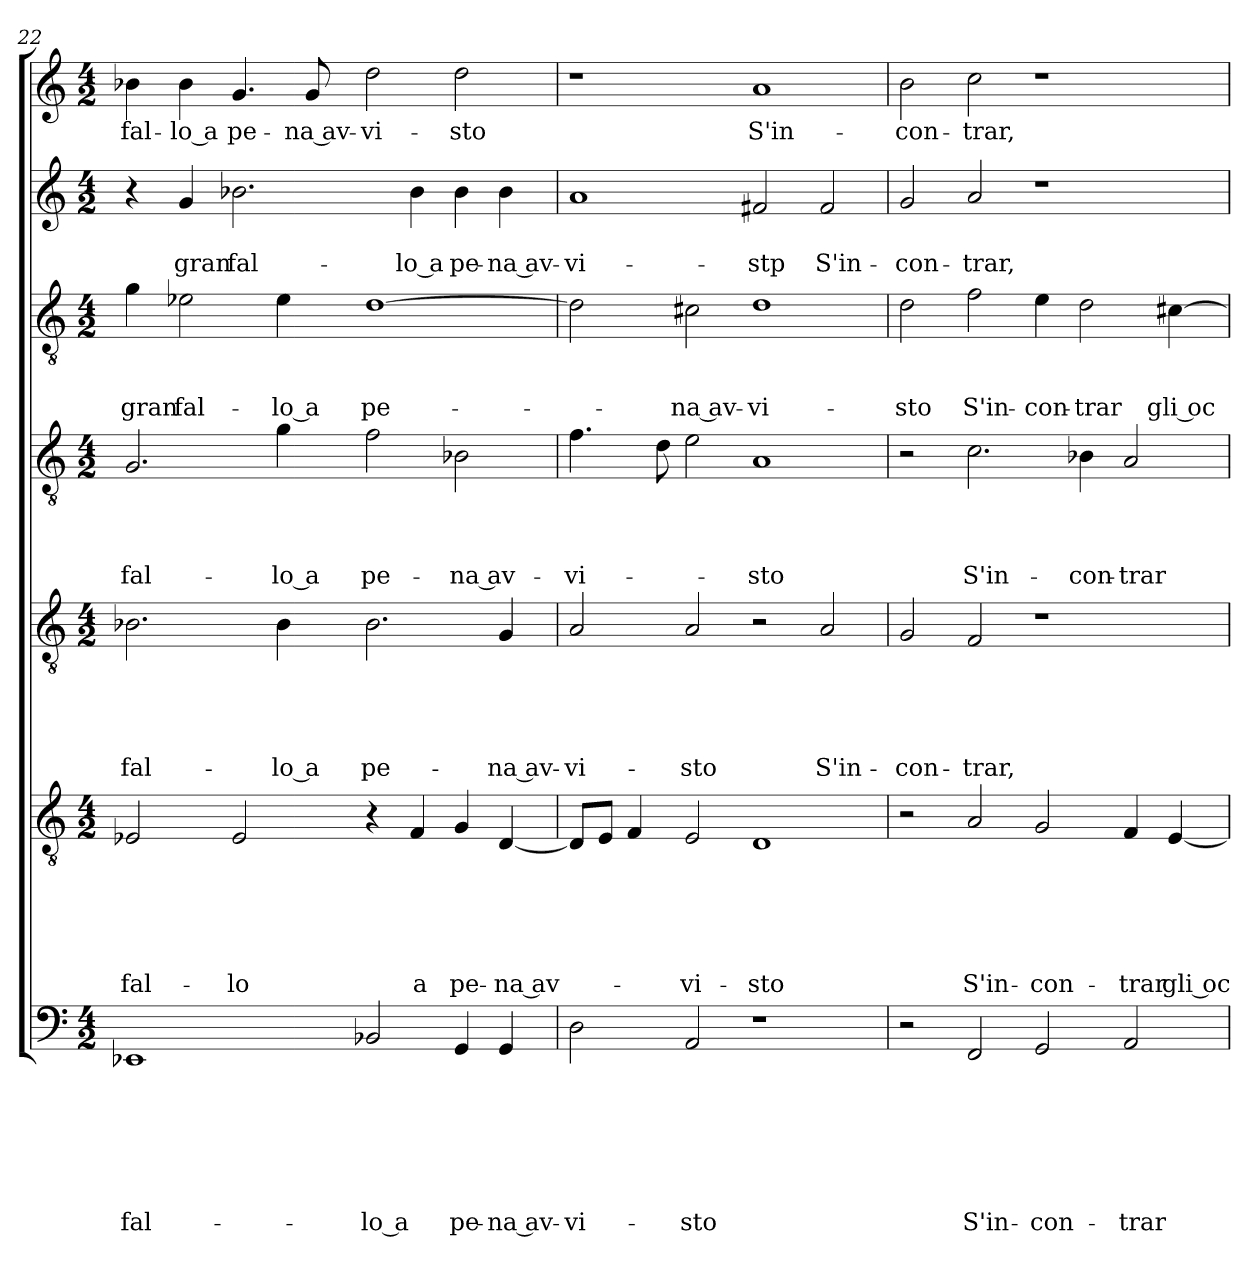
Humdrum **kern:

**kern	**text	**text	**text	**text	**text	**text	**text	**kern	**text	**text	**text	**text	**text	**text	**kern	**text	**text	**text	**text	**text	**kern	**text	**text	**text	**text	**kern	**text	**text	**text	**kern	**text	**text	**kern	**text
*part7	*part7	*part7	*part7	*part7	*part7	*part7	*part7	*part6	*part6	*part6	*part6	*part6	*part6	*part6	*part5	*part5	*part5	*part5	*part5	*part5	*part4	*part4	*part4	*part4	*part4	*part3	*part3	*part3	*part3	*part2	*part2	*part2	*part1	*part1
*staff7	*staff7	*staff7	*staff7	*staff7	*staff7	*staff7	*staff7	*staff6	*staff6	*staff6	*staff6	*staff6	*staff6	*staff6	*staff5	*staff5	*staff5	*staff5	*staff5	*staff5	*staff4	*staff4	*staff4	*staff4	*staff4	*staff3	*staff3	*staff3	*staff3	*staff2	*staff2	*staff2	*staff1	*staff1
*clefF4	*	*	*	*	*	*	*	*clefGv2	*	*	*	*	*	*	*clefGv2	*	*	*	*	*	*clefGv2	*	*	*	*	*clefGv2	*	*	*	*clefG2	*	*	*clefG2	*
*k[]	*	*	*	*	*	*	*	*k[]	*	*	*	*	*	*	*k[]	*	*	*	*	*	*k[]	*	*	*	*	*k[]	*	*	*	*k[]	*	*	*k[]	*
*a:	*	*	*	*	*	*	*	*a:	*	*	*	*	*	*	*a:	*	*	*	*	*	*a:	*	*	*	*	*a:	*	*	*	*a:	*	*	*a:	*
*M4/2	*	*	*	*	*	*	*	*M4/2	*	*	*	*	*	*	*M4/2	*	*	*	*	*	*M4/2	*	*	*	*	*M4/2	*	*	*	*M4/2	*	*	*M4/2	*
=22	=22	=22	=22	=22	=22	=22	=22	=22	=22	=22	=22	=22	=22	=22	=22	=22	=22	=22	=22	=22	=22	=22	=22	=22	=22	=22	=22	=22	=22	=22	=22	=22	=22	=22
!	!	!	!	!	!	!	!LO:LY:b	!	!	!	!	!	!	!LO:LY:b	!	!	!	!	!	!LO:LY:b	!	!	!	!	!LO:LY:b	!	!	!	!LO:LY:b	!	!	!	!	!LO:LY:b
1EE-X	.	.	.	.	.	.	fal-	2E-X/	.	.	.	.	.	fal-	2.B-X\	.	.	.	.	fal-	2.G/	.	.	.	fal-	4g\	.	.	gran	4r	.	.	4b-X\	fal-
!	!	!	!	!	!	!	!	!	!	!	!	!	!	!	!	!	!	!	!	!	!	!	!	!	!	!	!	!	!LO:LY:b	!	!	!LO:LY:b	!	!LO:LY:b
.	.	.	.	.	.	.	.	.	.	.	.	.	.	.	.	.	.	.	.	.	.	.	.	.	.	2e-X\	.	.	fal-	4g/	.	gran	4b-\	-lo a
!	!	!	!	!	!	!	!	!	!	!	!	!	!	!LO:LY:b	!	!	!	!	!	!	!	!	!	!	!	!	!	!	!	!	!	!LO:LY:b	!	!LO:LY:b
.	.	.	.	.	.	.	.	2E-/	.	.	.	.	.	-lo	.	.	.	.	.	.	.	.	.	.	.	.	.	.	.	2.b-X\	.	fal-	4.g/	pe-
!	!	!	!	!	!	!	!	!	!	!	!	!	!	!	!	!	!	!	!	!LO:LY:b	!	!	!	!	!LO:LY:b	!	!	!	!LO:LY:b	!	!	!	!	!
.	.	.	.	.	.	.	.	.	.	.	.	.	.	.	4B-\	.	.	.	.	-lo a	4g\	.	.	.	-lo a	4e-\	.	.	-lo a	.	.	.	.	.
!	!	!	!	!	!	!	!	!	!	!	!	!	!	!	!	!	!	!	!	!	!	!	!	!	!	!	!	!	!	!	!	!	!	!LO:LY:b
.	.	.	.	.	.	.	.	.	.	.	.	.	.	.	.	.	.	.	.	.	.	.	.	.	.	.	.	.	.	.	.	.	8g/	-na av-
!	!	!	!	!	!	!	!LO:LY:b	!	!	!	!	!	!	!	!	!	!	!	!	!LO:LY:b	!	!	!	!	!LO:LY:b	!	!	!	!LO:LY:b	!	!	!	!	!LO:LY:b
2BB-X/	.	.	.	.	.	.	-lo a	4r	.	.	.	.	.	.	2.B-\	.	.	.	.	pe-	2f\	.	.	.	pe-	[1d	.	.	pe-	.	.	.	2dd\	-vi-
!	!	!	!	!	!	!	!	!	!	!	!	!	!	!LO:LY:b	!	!	!	!	!	!	!	!	!	!	!	!	!	!	!	!	!	!LO:LY:b	!	!
.	.	.	.	.	.	.	.	4F/	.	.	.	.	.	a	.	.	.	.	.	.	.	.	.	.	.	.	.	.	.	4b-\	.	-lo a	.	.
!	!	!	!	!	!	!	!LO:LY:b	!	!	!	!	!	!	!LO:LY:b	!	!	!	!	!	!	!	!	!	!	!LO:LY:b	!	!	!	!	!	!	!LO:LY:b	!	!LO:LY:b
4GG/	.	.	.	.	.	.	pe-	4G/	.	.	.	.	.	pe-	.	.	.	.	.	.	2B-X\	.	.	.	-na av-	.	.	.	.	4b-\	.	pe-	2dd\	-sto
!	!	!	!	!	!	!	!LO:LY:b	!	!	!	!	!	!	!LO:LY:b	!	!	!	!	!	!LO:LY:b	!	!	!	!	!	!	!	!	!	!	!	!LO:LY:b	!	!
4GG/	.	.	.	.	.	.	-na av-	[4D/	.	.	.	.	.	-na av-	4G/	.	.	.	.	-na av-	.	.	.	.	.	.	.	.	.	4b-\	.	-na av-	.	.
=23	=23	=23	=23	=23	=23	=23	=23	=23	=23	=23	=23	=23	=23	=23	=23	=23	=23	=23	=23	=23	=23	=23	=23	=23	=23	=23	=23	=23	=23	=23	=23	=23	=23	=23
!	!	!	!	!	!	!	!LO:LY:b	!	!	!	!	!	!	!	!	!	!	!	!	!LO:LY:b	!	!	!	!	!LO:LY:b	!	!	!	!	!	!	!LO:LY:b	!	!
2D\	.	.	.	.	.	.	-vi-	8D/L]	.	.	.	.	.	.	2A/	.	.	.	.	-vi-	4.f\	.	.	.	-vi-	2d\]	.	.	.	1a	.	-vi-	1r	.
.	.	.	.	.	.	.	.	8E/J	.	.	.	.	.	.	.	.	.	.	.	.	.	.	.	.	.	.	.	.	.	.	.	.	.	.
.	.	.	.	.	.	.	.	4F/	.	.	.	.	.	.	.	.	.	.	.	.	.	.	.	.	.	.	.	.	.	.	.	.	.	.
.	.	.	.	.	.	.	.	.	.	.	.	.	.	.	.	.	.	.	.	.	8d\	.	.	.	.	.	.	.	.	.	.	.	.	.
!	!	!	!	!	!	!	!LO:LY:b	!	!	!	!	!	!	!LO:LY:b	!	!	!	!	!	!LO:LY:b	!	!	!	!	!	!	!	!	!LO:LY:b	!	!	!	!	!
2AA/	.	.	.	.	.	.	-sto	2E/	.	.	.	.	.	-vi-	2A/	.	.	.	.	-sto	2e\	.	.	.	.	2c#X\	.	.	-na av-	.	.	.	.	.
!	!	!	!	!	!	!	!	!	!	!	!	!	!	!LO:LY:b	!	!	!	!	!	!	!	!	!	!	!LO:LY:b	!	!	!	!LO:LY:b	!	!	!LO:LY:b	!	!LO:LY:b
1r	.	.	.	.	.	.	.	1D	.	.	.	.	.	-sto	2r	.	.	.	.	.	1A	.	.	.	-sto	1d	.	.	-vi-	2f#X/	.	-stp	1a	S'in-
!	!	!	!	!	!	!	!	!	!	!	!	!	!	!	!	!	!	!	!	!LO:LY:b	!	!	!	!	!	!	!	!	!	!	!	!LO:LY:b	!	!
.	.	.	.	.	.	.	.	.	.	.	.	.	.	.	2A/	.	.	.	.	S'in-	.	.	.	.	.	.	.	.	.	2f#/	.	S'in-	.	.
=24	=24	=24	=24	=24	=24	=24	=24	=24	=24	=24	=24	=24	=24	=24	=24	=24	=24	=24	=24	=24	=24	=24	=24	=24	=24	=24	=24	=24	=24	=24	=24	=24	=24	=24
!	!	!	!	!	!	!	!	!	!	!	!	!	!	!	!	!	!	!	!	!LO:LY:b	!	!	!	!	!	!	!	!	!LO:LY:b	!	!	!LO:LY:b	!	!LO:LY:b
2r	.	.	.	.	.	.	.	2r	.	.	.	.	.	.	2G/	.	.	.	.	-con-	2r	.	.	.	.	2d\	.	.	-sto	2g/	.	-con-	2b\	-con-
!	!	!	!	!	!	!	!LO:LY:b	!	!	!	!	!	!	!LO:LY:b	!	!	!	!	!	!LO:LY:b	!	!	!	!	!LO:LY:b	!	!	!	!LO:LY:b	!	!	!LO:LY:b	!	!LO:LY:b
2FF/	.	.	.	.	.	.	S'in-	2A/	.	.	.	.	.	S'in-	2F/	.	.	.	.	-trar,	2.c\	.	.	.	S'in-	2f\	.	.	S'in-	2a/	.	-trar,	2cc\	-trar,
!	!	!	!	!	!	!	!LO:LY:b	!	!	!	!	!	!	!LO:LY:b	!	!	!	!	!	!	!	!	!	!	!	!	!	!	!LO:LY:b	!	!	!	!	!
2GG/	.	.	.	.	.	.	-con-	2G/	.	.	.	.	.	-con-	1r	.	.	.	.	.	.	.	.	.	.	4e\	.	.	-con-	1r	.	.	1r	.
!	!	!	!	!	!	!	!	!	!	!	!	!	!	!	!	!	!	!	!	!	!	!	!	!	!LO:LY:b	!	!	!	!LO:LY:b	!	!	!	!	!
.	.	.	.	.	.	.	.	.	.	.	.	.	.	.	.	.	.	.	.	.	4B-X\	.	.	.	-con-	2d\	.	.	-trar	.	.	.	.	.
!	!	!	!	!	!	!	!LO:LY:b	!	!	!	!	!	!	!LO:LY:b	!	!	!	!	!	!	!	!	!	!	!LO:LY:b	!	!	!	!	!	!	!	!	!
2AA/	.	.	.	.	.	.	-trar	4F/	.	.	.	.	.	-trar	.	.	.	.	.	.	2A/	.	.	.	-trar	.	.	.	.	.	.	.	.	.
!	!	!	!	!	!	!	!	!	!	!	!	!	!	!LO:LY:b	!	!	!	!	!	!	!	!	!	!	!	!	!	!	!LO:LY:b	!	!	!	!	!
.	.	.	.	.	.	.	.	[4E/	.	.	.	.	.	gli oc-	.	.	.	.	.	.	.	.	.	.	.	[4c#X\	.	.	gli oc-	.	.	.	.	.
=	=	=	=	=	=	=	=	=	=	=	=	=	=	=	=	=	=	=	=	=	=	=	=	=	=	=	=	=	=	=	=	=	=	=
*-	*-	*-	*-	*-	*-	*-	*-	*-	*-	*-	*-	*-	*-	*-	*-	*-	*-	*-	*-	*-	*-	*-	*-	*-	*-	*-	*-	*-	*-	*-	*-	*-	*-	*-
